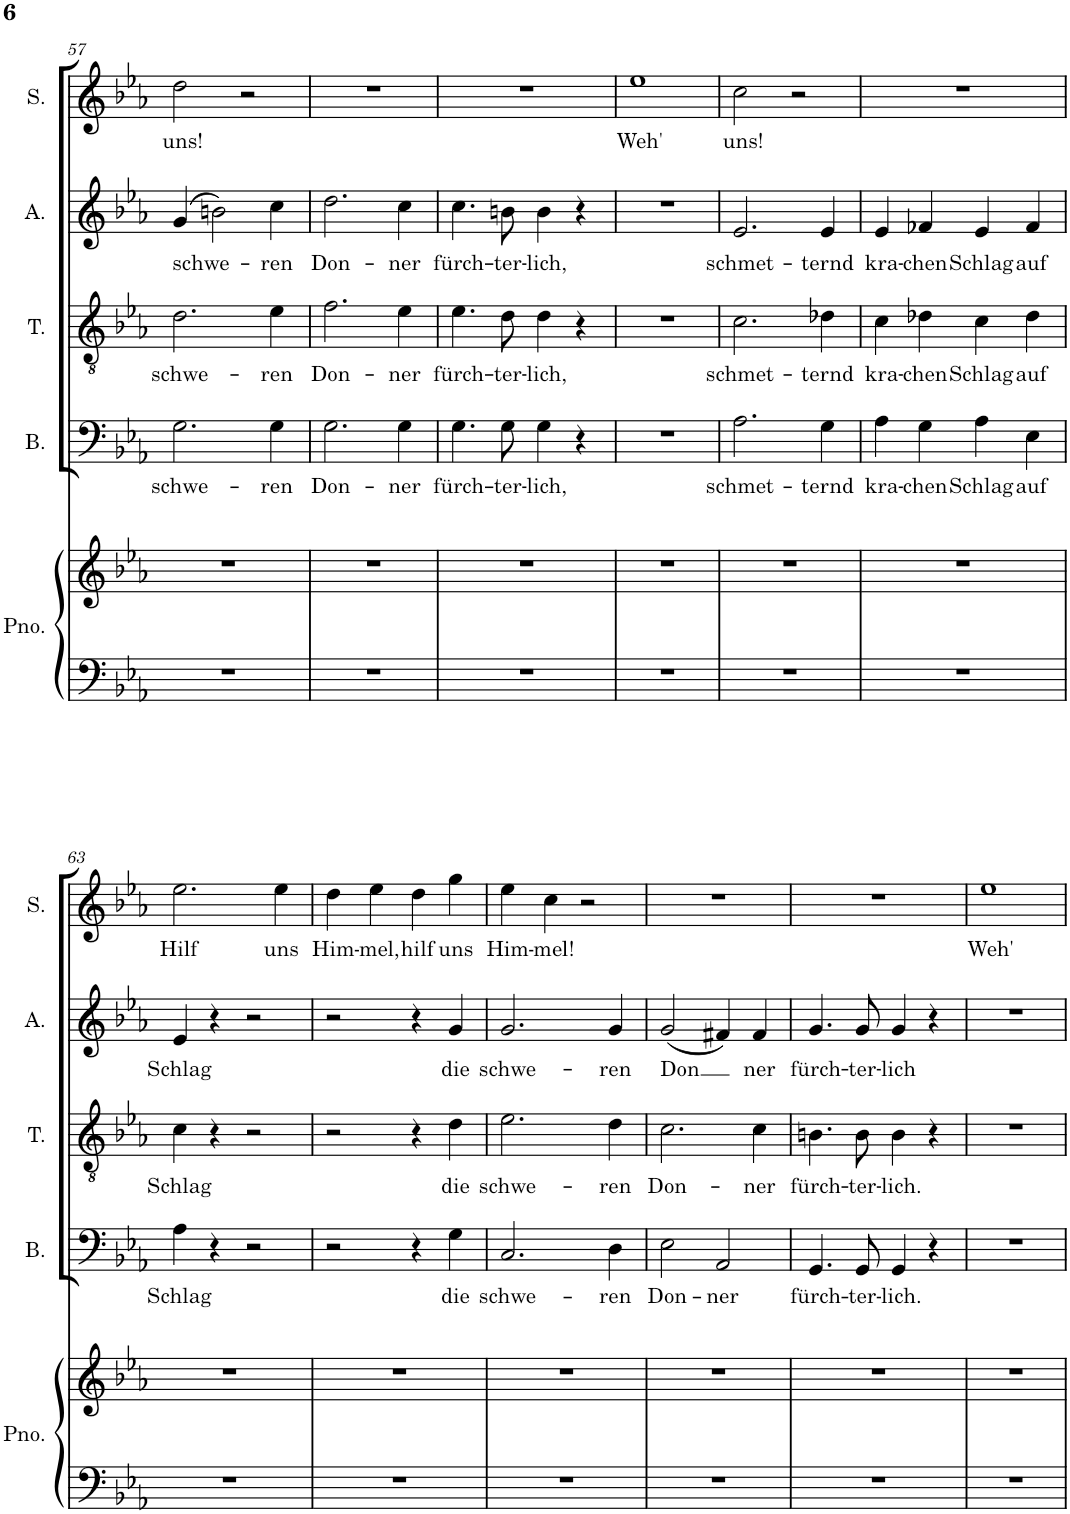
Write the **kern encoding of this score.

**kern	**kern	**kern	**text	**kern	**text	**kern	**text	**kern	**text
*part5	*part5	*part4	*part4	*part3	*part3	*part2	*part2	*part1	*part1
*staff6	*staff5	*staff4	*staff4	*staff3	*staff3	*staff2	*staff2	*staff1	*staff1
*I"Piano	*	*I"Bass	*	*I"Tenor	*	*I"Alto	*	*I"Soprano	*
*I'Pno.	*	*I'B.	*	*I'T.	*	*I'A.	*	*I'S.	*
!!LO:PB:g=z
*clefF4	*clefG2	*clefF4	*	*clefGv2	*	*clefG2	*	*clefG2	*
*k[b-e-a-]	*k[b-e-a-]	*k[b-e-a-]	*	*k[b-e-a-]	*	*k[b-e-a-]	*	*k[b-e-a-]	*
*M4/4	*M4/4	*M4/4	*	*M4/4	*	*M4/4	*	*M4/4	*
*met(c)	*met(c)	*met(c)	*	*met(c)	*	*met(c)	*	*met(c)	*
=57	=57	=57	=57	=57	=57	=57	=57	=57	=57
!	!	!	!LO:LY:b	!	!LO:LY:b	!	!LO:LY:b	!	!LO:LY:b
1r	1r	2.G\	schwe-	2.d\	schwe-	(4g/	schwe-	2dd\	uns!
.	.	.	.	.	.	2bn\)	.	.	.
.	.	.	.	.	.	.	.	2r	.
!	!	!	!LO:LY:b	!	!LO:LY:b	!	!LO:LY:b	!	!
.	.	4G\	-ren	4e-\	-ren	4cc\	-ren	.	.
=58	=58	=58	=58	=58	=58	=58	=58	=58	=58
!	!	!	!LO:LY:b	!	!LO:LY:b	!	!LO:LY:b	!	!
1r	1r	2.G\	Don-	2.f\	Don-	2.dd\	Don-	1r	.
!	!	!	!LO:LY:b	!	!LO:LY:b	!	!LO:LY:b	!	!
.	.	4G\	-ner	4e-\	-ner	4cc\	-ner	.	.
=59	=59	=59	=59	=59	=59	=59	=59	=59	=59
!	!	!	!LO:LY:b	!	!LO:LY:b	!	!LO:LY:b	!	!
1r	1r	4.G\	fürch-	4.e-\	fürch-	4.cc\	fürch-	1r	.
!	!	!	!LO:LY:b	!	!LO:LY:b	!	!LO:LY:b	!	!
.	.	8G\	-ter-	8d\	-ter-	8bn\	-ter-	.	.
!	!	!	!LO:LY:b	!	!LO:LY:b	!	!LO:LY:b	!	!
.	.	4G\	-lich,	4d\	-lich,	4b\	-lich,	.	.
.	.	4r	.	4r	.	4r	.	.	.
=60	=60	=60	=60	=60	=60	=60	=60	=60	=60
!	!	!	!	!	!	!	!	!	!LO:LY:b
1r	1r	1r	.	1r	.	1r	.	1ee-	Weh'
=61	=61	=61	=61	=61	=61	=61	=61	=61	=61
!	!	!	!LO:LY:b	!	!LO:LY:b	!	!LO:LY:b	!	!LO:LY:b
1r	1r	2.A-\	schmet-	2.c\	schmet-	2.e-/	schmet-	2cc\	uns!
.	.	.	.	.	.	.	.	2r	.
!	!	!	!LO:LY:b	!	!LO:LY:b	!	!LO:LY:b	!	!
.	.	4G\	-ternd	4d-X\	-ternd	4e-/	-ternd	.	.
=62	=62	=62	=62	=62	=62	=62	=62	=62	=62
!	!	!	!LO:LY:b	!	!LO:LY:b	!	!LO:LY:b	!	!
1r	1r	4A-\	kra-	4c\	kra-	4e-/	kra-	1r	.
!	!	!	!LO:LY:b	!	!LO:LY:b	!	!LO:LY:b	!	!
.	.	4G\	-chen	4d-X\	-chen	4f-X/	-chen	.	.
!	!	!	!LO:LY:b	!	!LO:LY:b	!	!LO:LY:b	!	!
.	.	4A-\	Schlag	4c\	Schlag	4e-/	Schlag	.	.
!	!	!	!LO:LY:b	!	!LO:LY:b	!	!LO:LY:b	!	!
.	.	4E-\	auf	4d-\	auf	4f-/	auf	.	.
!!LO:LB:g=z
=63	=63	=63	=63	=63	=63	=63	=63	=63	=63
!	!	!	!LO:LY:b	!	!LO:LY:b	!	!LO:LY:b	!	!LO:LY:b
1r	1r	4A-\	Schlag	4c\	Schlag	4e-/	Schlag	2.ee-\	Hilf
.	.	4r	.	4r	.	4r	.	.	.
.	.	2r	.	2r	.	2r	.	.	.
!	!	!	!	!	!	!	!	!	!LO:LY:b
.	.	.	.	.	.	.	.	4ee-\	uns
=64	=64	=64	=64	=64	=64	=64	=64	=64	=64
!	!	!	!	!	!	!	!	!	!LO:LY:b
1r	1r	2r	.	2r	.	2r	.	4dd\	Him-
!	!	!	!	!	!	!	!	!	!LO:LY:b
.	.	.	.	.	.	.	.	4ee-\	-mel,
!	!	!	!	!	!	!	!	!	!LO:LY:b
.	.	4r	.	4r	.	4r	.	4dd\	hilf
!	!	!	!LO:LY:b	!	!LO:LY:b	!	!LO:LY:b	!	!LO:LY:b
.	.	4G\	die	4d\	die	4g/	die	4gg\	uns
=65	=65	=65	=65	=65	=65	=65	=65	=65	=65
!	!	!	!LO:LY:b	!	!LO:LY:b	!	!LO:LY:b	!	!LO:LY:b
1r	1r	2.C/	schwe-	2.e-\	schwe-	2.g/	schwe-	4ee-\	Him-
!	!	!	!	!	!	!	!	!	!LO:LY:b
.	.	.	.	.	.	.	.	4cc\	-mel!
.	.	.	.	.	.	.	.	2r	.
!	!	!	!LO:LY:b	!	!LO:LY:b	!	!LO:LY:b	!	!
.	.	4D\	-ren	4d\	-ren	4g/	-ren	.	.
=66	=66	=66	=66	=66	=66	=66	=66	=66	=66
!	!	!	!LO:LY:b	!	!LO:LY:b	!	!LO:LY:b	!	!
1r	1r	2E-\	Don-	2.c\	Don-	(2g/	Don	1r	.
!	!	!	!LO:LY:b	!	!	!	!	!	!
.	.	2AA-/	-ner	.	.	4f#X/)	.	.	.
!	!	!	!	!	!LO:LY:b	!	!LO:LY:b	!	!
.	.	.	.	4c\	-ner	4f#/	ner	.	.
=67	=67	=67	=67	=67	=67	=67	=67	=67	=67
!	!	!	!LO:LY:b	!	!LO:LY:b	!	!LO:LY:b	!	!
1r	1r	4.GG/	fürch-	4.Bn\	fürch-	4.g/	fürch-	1r	.
!	!	!	!LO:LY:b	!	!LO:LY:b	!	!LO:LY:b	!	!
.	.	8GG/	-ter-	8B\	-ter-	8g/	-ter-	.	.
!	!	!	!LO:LY:b	!	!LO:LY:b	!	!LO:LY:b	!	!
.	.	4GG/	-lich.	4B\	-lich.	4g/	-lich	.	.
.	.	4r	.	4r	.	4r	.	.	.
=68	=68	=68	=68	=68	=68	=68	=68	=68	=68
!	!	!	!	!	!	!	!	!	!LO:LY:b
1r	1r	1r	.	1r	.	1r	.	1ee-	Weh'
=	=	=	=	=	=	=	=	=	=
*-	*-	*-	*-	*-	*-	*-	*-	*-	*-
